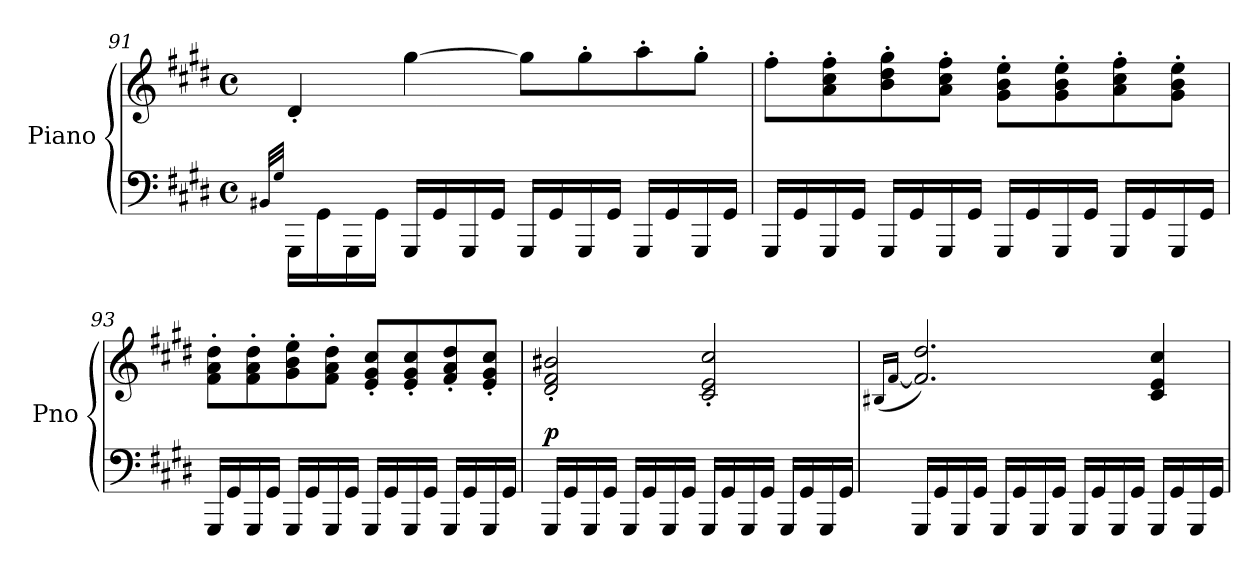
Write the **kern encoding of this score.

**kern	**kern	**dynam
*part1	*part1	*part1
*staff2	*staff1	*staff1/2
*I"Piano	*	*
*I'Pno	*	*
!!LO:LB:g=z
*clefF4	*clefG2	*
*k[f#c#g#d#]	*k[f#c#g#d#]	*
*M4/4	*M4/4	*
*met(c)	*met(c)	*
=91	=91	=91
(32qBB#X/LLL	.	.
32qG#/JJJ	.	.
*^	*	*
1ryy	16GGG#\LL	4d#'/)	.
.	16GG#\	.	.
.	16GGG#\	.	.
.	16GG#\JJ	.	.
!	!	!	!LO:DY:b
.	16GGG#/LL	[4gg#\	other-dynamics
.	16GG#/	.	.
.	16GGG#/	.	.
.	16GG#/JJ	.	.
.	16GGG#/LL	8gg#\L]	.
.	16GG#/	.	.
.	16GGG#/	8gg#'\	.
.	16GG#/JJ	.	.
.	16GGG#/LL	8aa'\	.
.	16GG#/	.	.
.	16GGG#/	8gg#'\J	.
.	16GG#/JJ	.	.
*v	*v	*	*
=92	=92	=92
16GGG#/LL	8ff#'\L	.
16GG#/	.	.
16GGG#/	8a\' 8cc#\' 8ff#\'	.
16GG#/JJ	.	.
16GGG#/LL	8b\' 8dd#\' 8gg#\'	.
16GG#/	.	.
16GGG#/	8a\' 8cc#\' 8ff#\'J	.
16GG#/JJ	.	.
16GGG#/LL	8g#\' 8b\' 8ee\'L	.
16GG#/	.	.
16GGG#/	8g#\' 8b\' 8ee\'	.
16GG#/JJ	.	.
16GGG#/LL	8a\' 8cc#\' 8ff#\'	.
16GG#/	.	.
16GGG#/	8g#\' 8b\' 8ee\'J	.
16GG#/JJ	.	.
=93	=93	=93
16GGG#/LL	8f#\' 8a\' 8dd#\'L	.
16GG#/	.	.
16GGG#/	8f#\' 8a\' 8dd#\'	.
16GG#/JJ	.	.
16GGG#/LL	8g#\' 8b\' 8ee\'	.
16GG#/	.	.
16GGG#/	8f#\' 8a\' 8dd#\'J	.
16GG#/JJ	.	.
16GGG#/LL	8e/' 8g#/' 8cc#/'L	.
16GG#/	.	.
16GGG#/	8e/' 8g#/' 8cc#/'	.
16GG#/JJ	.	.
16GGG#/LL	8f#/' 8a/' 8dd#/'	.
16GG#/	.	.
16GGG#/	8e/' 8g#/' 8cc#/'J	.
16GG#/JJ	.	.
!!LO:LB:g=z
=94	=94	=94
!	!	!LO:DY:a=2
16GGG#/LL	2d#/' 2f#/' 2b#X/'	p
16GG#/	.	.
16GGG#/	.	.
16GG#/JJ	.	.
16GGG#/LL	.	.
16GG#/	.	.
16GGG#/	.	.
16GG#/JJ	.	.
16GGG#/LL	2c#/' 2e/' 2cc#/'	.
16GG#/	.	.
16GGG#/	.	.
16GG#/JJ	.	.
16GGG#/LL	.	.
16GG#/	.	.
16GGG#/	.	.
16GG#/JJ	.	.
=95	=95	=95
.	(>16qB#X/LL	.
.	[16qf#/JJ	.
16GGG#/LL	2.f#/] 2.dd#/)	.
16GG#/	.	.
16GGG#/	.	.
16GG#/JJ	.	.
16GGG#/LL	.	.
16GG#/	.	.
16GGG#/	.	.
16GG#/JJ	.	.
16GGG#/LL	.	.
16GG#/	.	.
16GGG#/	.	.
16GG#/JJ	.	.
16GGG#/LL	4c#/ 4e/ 4cc#/	.
16GG#/	.	.
16GGG#/	.	.
16GG#/JJ	.	.
=	=	=
*-	*-	*-
